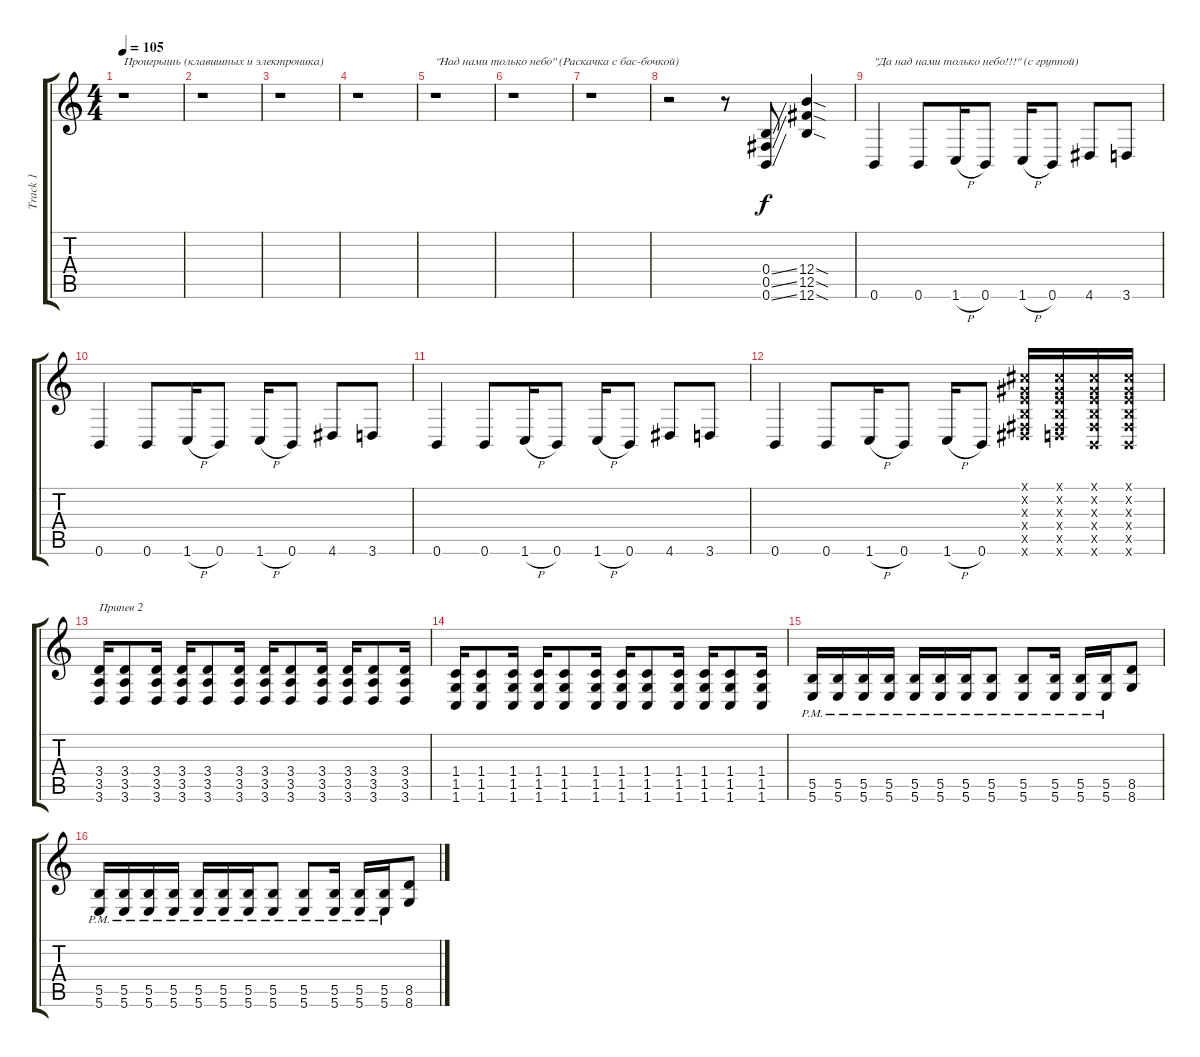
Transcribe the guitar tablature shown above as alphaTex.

\track ("Track 1" "Track 1") {instrument distortionguitar}
\staff {score tabs}
\tuning (Db4 Ab3 E3 B2 Gb2 B1) {hide}
\ts (4 4)
\tempo 105
\clef g2
\ks c
r.1{txt "Проигрышь (клавишных и электроника)" dy f} |
r.1 |
r.1 |
r.1 |
r.1{txt "\"Над нами только небо\" (Раскачка с бас-бочкой)"} |
r.1 |
r.1 |
r.2 r.8 (0.4{ss} 0.5{ss} 0.6{ss}).8 (12.4{sod} 12.5{sod} 12.6{sod}).4 |
0.6.4{txt "\"Да над нами только небо!!!\" (с группой)"} 0.6.8 1.6{h}.16 0.6.8 1.6{h}.16 0.6.8 4.6.8 3.6.8 |
0.6.4 0.6.8 1.6{h}.16 0.6.8 1.6{h}.16 0.6.8 4.6.8 3.6.8 |
0.6.4 0.6.8 1.6{h}.16 0.6.8 1.6{h}.16 0.6.8 4.6.8 3.6.8 |
0.6.4 0.6.8 1.6{h}.16 0.6.8 1.6{h}.16 0.6.8 (0.1{x} 0.2{x} 0.3{x} 0.4{x} 0.5{x} 4.6{x}).16 (0.1{x} 0.2{x} 0.3{x} 0.4{x} 0.5{x} 3.6{x}).16 (0.1{x} 0.2{x} 0.3{x} 0.4{x} 0.5{x} 0.6{x}).16 (0.1{x} 0.2{x} 0.3{x} 0.4{x} 0.5{x} 0.6{x}).16 |
(3.4 3.5 3.6).16{txt "Припев 2"} (3.4 3.5 3.6).8 (3.4 3.5 3.6).16 (3.4 3.5 3.6).16 (3.4 3.5 3.6).8 (3.4 3.5 3.6).16 (3.4 3.5 3.6).16 (3.4 3.5 3.6).8 (3.4 3.5 3.6).16 (3.4 3.5 3.6).16 (3.4 3.5 3.6).8 (3.4 3.5 3.6).16 |
(1.4 1.5 1.6).16 (1.4 1.5 1.6).8 (1.4 1.5 1.6).16 (1.4 1.5 1.6).16 (1.4 1.5 1.6).8 (1.4 1.5 1.6).16 (1.4 1.5 1.6).16 (1.4 1.5 1.6).8 (1.4 1.5 1.6).16 (1.4 1.5 1.6).16 (1.4 1.5 1.6).8 (1.4 1.5 1.6).16 |
(5.5{pm} 5.6{pm}).16 (5.5{pm} 5.6{pm}).16 (5.5{pm} 5.6{pm}).16 (5.5{pm} 5.6{pm}).16 (5.5{pm} 5.6{pm}).16 (5.5{pm} 5.6{pm}).16 (5.5{pm} 5.6{pm}).16 (5.5{pm} 5.6{pm}).8 (5.5{pm} 5.6{pm}).8 (5.5{pm} 5.6{pm}).16 (5.5{pm} 5.6{pm}).16 (5.5{pm} 5.6{pm}).16 (8.5 8.6).8 |
(5.5{pm} 5.6{pm}).16 (5.5{pm} 5.6{pm}).16 (5.5{pm} 5.6{pm}).16 (5.5{pm} 5.6{pm}).16 (5.5{pm} 5.6{pm}).16 (5.5{pm} 5.6{pm}).16 (5.5{pm} 5.6{pm}).16 (5.5{pm} 5.6{pm}).8 (5.5{pm} 5.6{pm}).8 (5.5{pm} 5.6{pm}).16 (5.5{pm} 5.6{pm}).16 (5.5{pm} 5.6{pm}).16 (8.5 8.6).8
